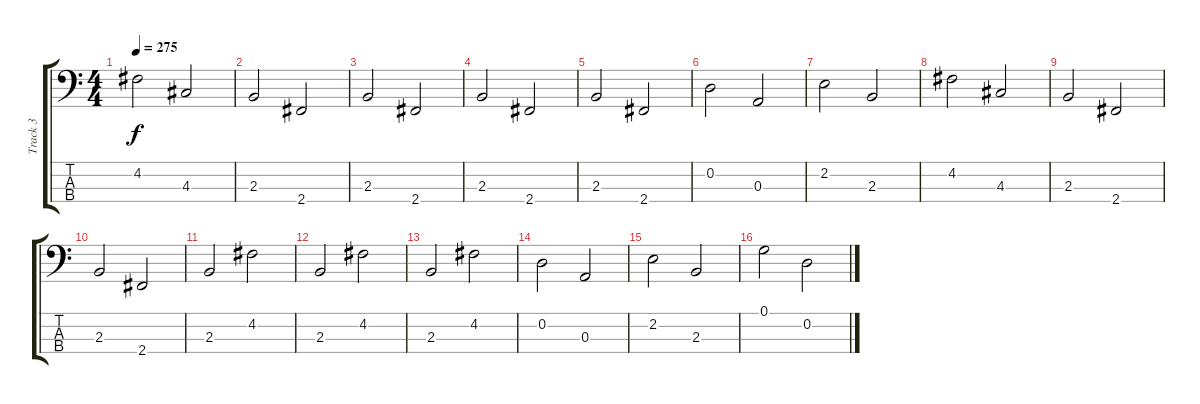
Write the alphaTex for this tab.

\track ("Track 3" "Track 3") {instrument acousticbass}
\staff {score tabs}
\tuning (G2 D2 A1 E1) {hide}
\ts (4 4)
\tempo 275
\clef f4
\ks c
4.2.2{dy f} 4.3.2 |
2.3.2 2.4.2 |
2.3.2 2.4.2 |
2.3.2 2.4.2 |
2.3.2 2.4.2 |
0.2.2 0.3.2 |
2.2.2 2.3.2 |
4.2.2 4.3.2 |
2.3.2 2.4.2 |
2.3.2 2.4.2 |
2.3.2 4.2.2 |
2.3.2 4.2.2 |
2.3.2 4.2.2 |
0.2.2 0.3.2 |
2.2.2 2.3.2 |
0.1.2 0.2.2
